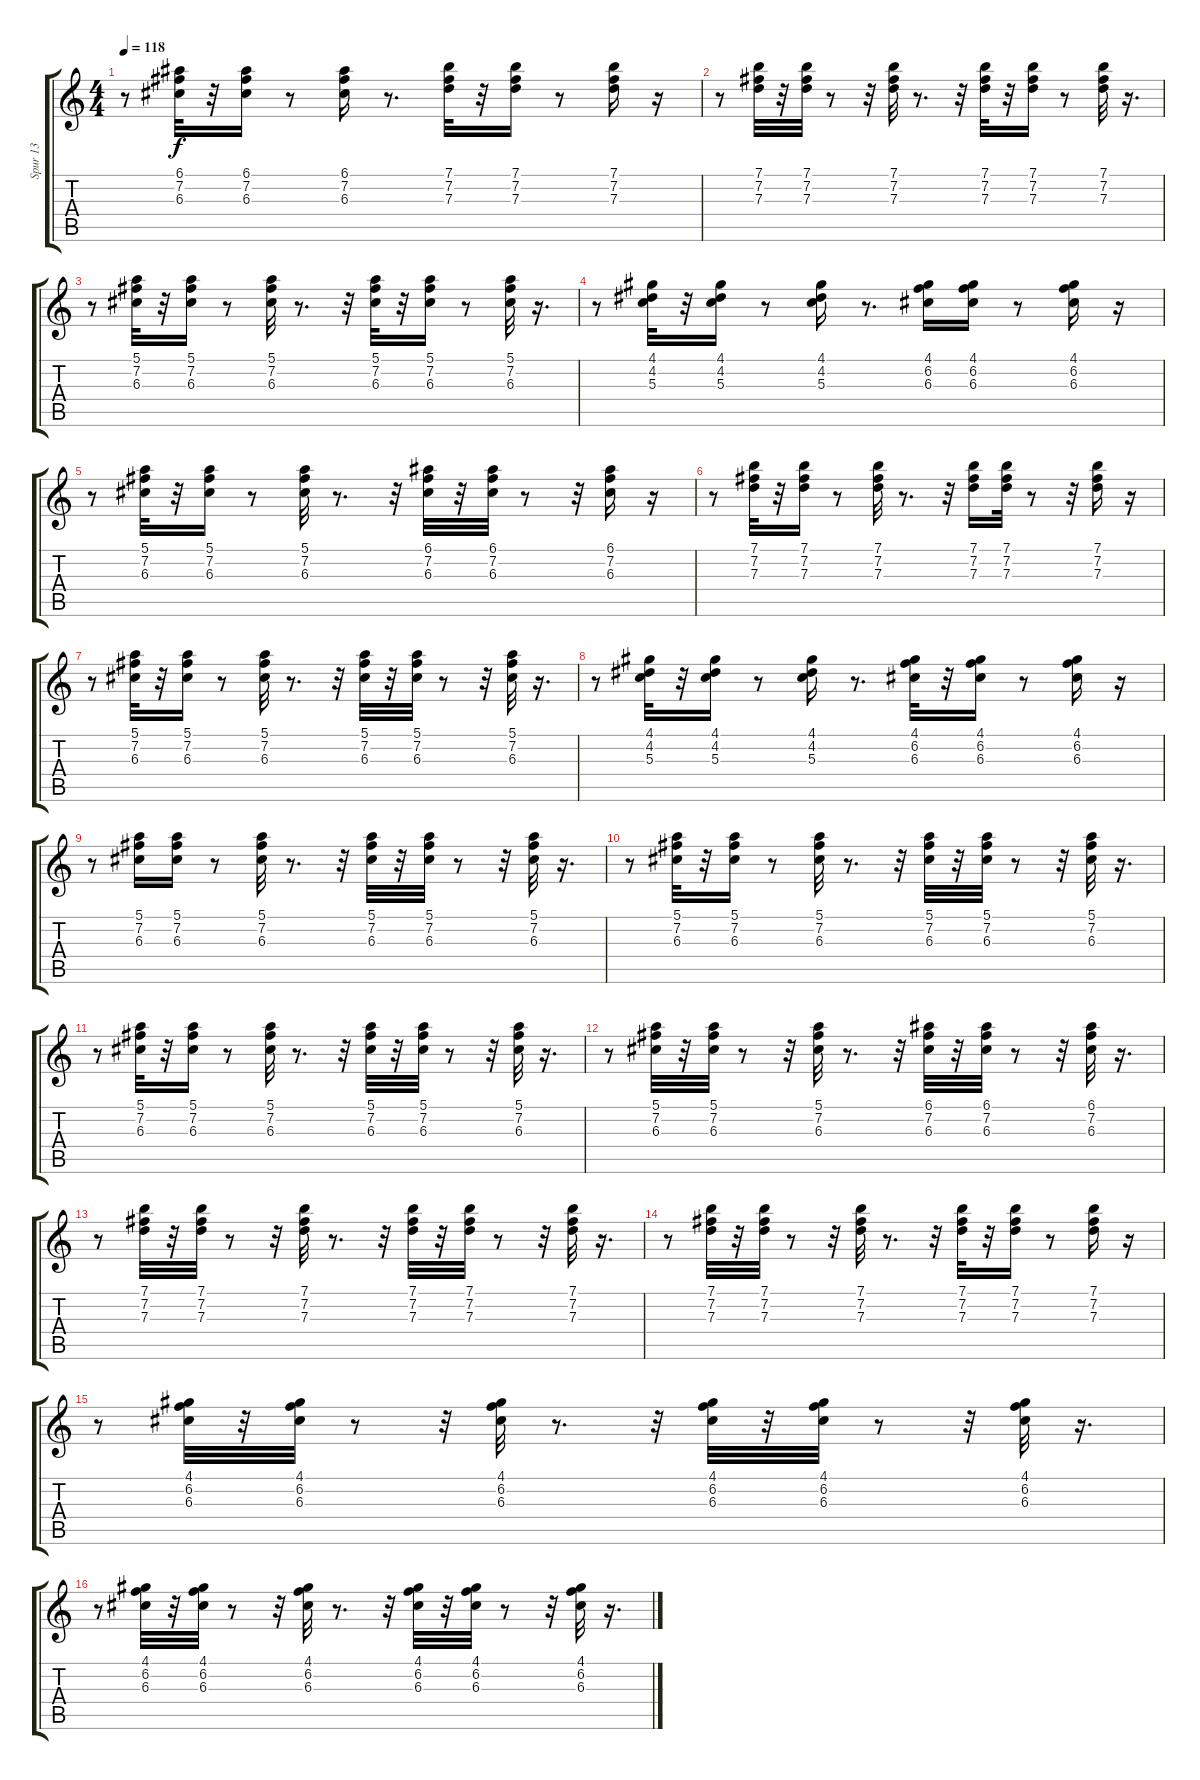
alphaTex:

\track ("Spur 13" "Spur 13") {instrument electricguitarclean}
\staff {score tabs}
\tuning (E4 B3 G3 D3 A2 E2) {hide}
\ts (4 4)
\tempo 118
\clef g2
\ks c
r.8{dy f} (6.1 7.2 6.3).32 r.32 (6.1 7.2 6.3).16 r.8 (6.1 7.2 6.3).16 r.8{d} (7.1 7.2 7.3).32 r.32 (7.1 7.2 7.3).16 r.8 (7.1 7.2 7.3).16 r.16 |
r.8 (7.1 7.2 7.3).32 r.32 (7.1 7.2 7.3).32 r.8 r.32 (7.1 7.2 7.3).32 r.8{d} r.32 (7.1 7.2 7.3).32 r.32 (7.1 7.2 7.3).16 r.8 (7.1 7.2 7.3).32 r.16{d} |
r.8 (5.1 7.2 6.3).32 r.32 (5.1 7.2 6.3).16 r.8 (5.1 7.2 6.3).32 r.8{d} r.32 (5.1 7.2 6.3).32 r.32 (5.1 7.2 6.3).16 r.8 (5.1 7.2 6.3).32 r.16{d} |
r.8 (4.1 4.2 5.3).32 r.32 (4.1 4.2 5.3).16 r.8 (4.1 4.2 5.3).16 r.8{d} (4.1 6.2 6.3).16 (4.1 6.2 6.3).16 r.8 (4.1 6.2 6.3).16 r.16 |
r.8 (5.1 7.2 6.3).32 r.32 (5.1 7.2 6.3).16 r.8 (5.1 7.2 6.3).32 r.8{d} r.32 (6.1 7.2 6.3).32 r.32 (6.1 7.2 6.3).32 r.8 r.32 (6.1 7.2 6.3).16 r.16 |
r.8 (7.1 7.2 7.3).32 r.32 (7.1 7.2 7.3).16 r.8 (7.1 7.2 7.3).32 r.8{d} r.32 (7.1 7.2 7.3).16 (7.1 7.2 7.3).32 r.8 r.32 (7.1 7.2 7.3).16 r.16 |
r.8 (5.1 7.2 6.3).32 r.32 (5.1 7.2 6.3).16 r.8 (5.1 7.2 6.3).32 r.8{d} r.32 (5.1 7.2 6.3).32 r.32 (5.1 7.2 6.3).32 r.8 r.32 (5.1 7.2 6.3).32 r.16{d} |
r.8 (4.1 4.2 5.3).32 r.32 (4.1 4.2 5.3).16 r.8 (4.1 4.2 5.3).16 r.8{d} (4.1 6.2 6.3).32 r.32 (4.1 6.2 6.3).16 r.8 (4.1 6.2 6.3).16 r.16 |
r.8 (5.1 7.2 6.3).16 (5.1 7.2 6.3).16 r.8 (5.1 7.2 6.3).32 r.8{d} r.32 (5.1 7.2 6.3).32 r.32 (5.1 7.2 6.3).32 r.8 r.32 (5.1 7.2 6.3).32 r.16{d} |
r.8 (5.1 7.2 6.3).32 r.32 (5.1 7.2 6.3).16 r.8 (5.1 7.2 6.3).32 r.8{d} r.32 (5.1 7.2 6.3).32 r.32 (5.1 7.2 6.3).32 r.8 r.32 (5.1 7.2 6.3).32 r.16{d} |
r.8 (5.1 7.2 6.3).32 r.32 (5.1 7.2 6.3).16 r.8 (5.1 7.2 6.3).32 r.8{d} r.32 (5.1 7.2 6.3).32 r.32 (5.1 7.2 6.3).32 r.8 r.32 (5.1 7.2 6.3).32 r.16{d} |
r.8 (5.1 7.2 6.3).32 r.32 (5.1 7.2 6.3).32 r.8 r.32 (5.1 7.2 6.3).32 r.8{d} r.32 (6.1 7.2 6.3).32 r.32 (6.1 7.2 6.3).32 r.8 r.32 (6.1 7.2 6.3).32 r.16{d} |
r.8 (7.1 7.2 7.3).32 r.32 (7.1 7.2 7.3).32 r.8 r.32 (7.1 7.2 7.3).32 r.8{d} r.32 (7.1 7.2 7.3).32 r.32 (7.1 7.2 7.3).32 r.8 r.32 (7.1 7.2 7.3).32 r.16{d} |
r.8 (7.1 7.2 7.3).32 r.32 (7.1 7.2 7.3).32 r.8 r.32 (7.1 7.2 7.3).32 r.8{d} r.32 (7.1 7.2 7.3).32 r.32 (7.1 7.2 7.3).16 r.8 (7.1 7.2 7.3).16 r.16 |
r.8 (4.1 6.2 6.3).32 r.32 (4.1 6.2 6.3).32 r.8 r.32 (4.1 6.2 6.3).32 r.8{d} r.32 (4.1 6.2 6.3).32 r.32 (4.1 6.2 6.3).32 r.8 r.32 (4.1 6.2 6.3).32 r.16{d} |
r.8 (4.1 6.2 6.3).32 r.32 (4.1 6.2 6.3).32 r.8 r.32 (4.1 6.2 6.3).32 r.8{d} r.32 (4.1 6.2 6.3).32 r.32 (4.1 6.2 6.3).32 r.8 r.32 (4.1 6.2 6.3).32 r.16{d}
